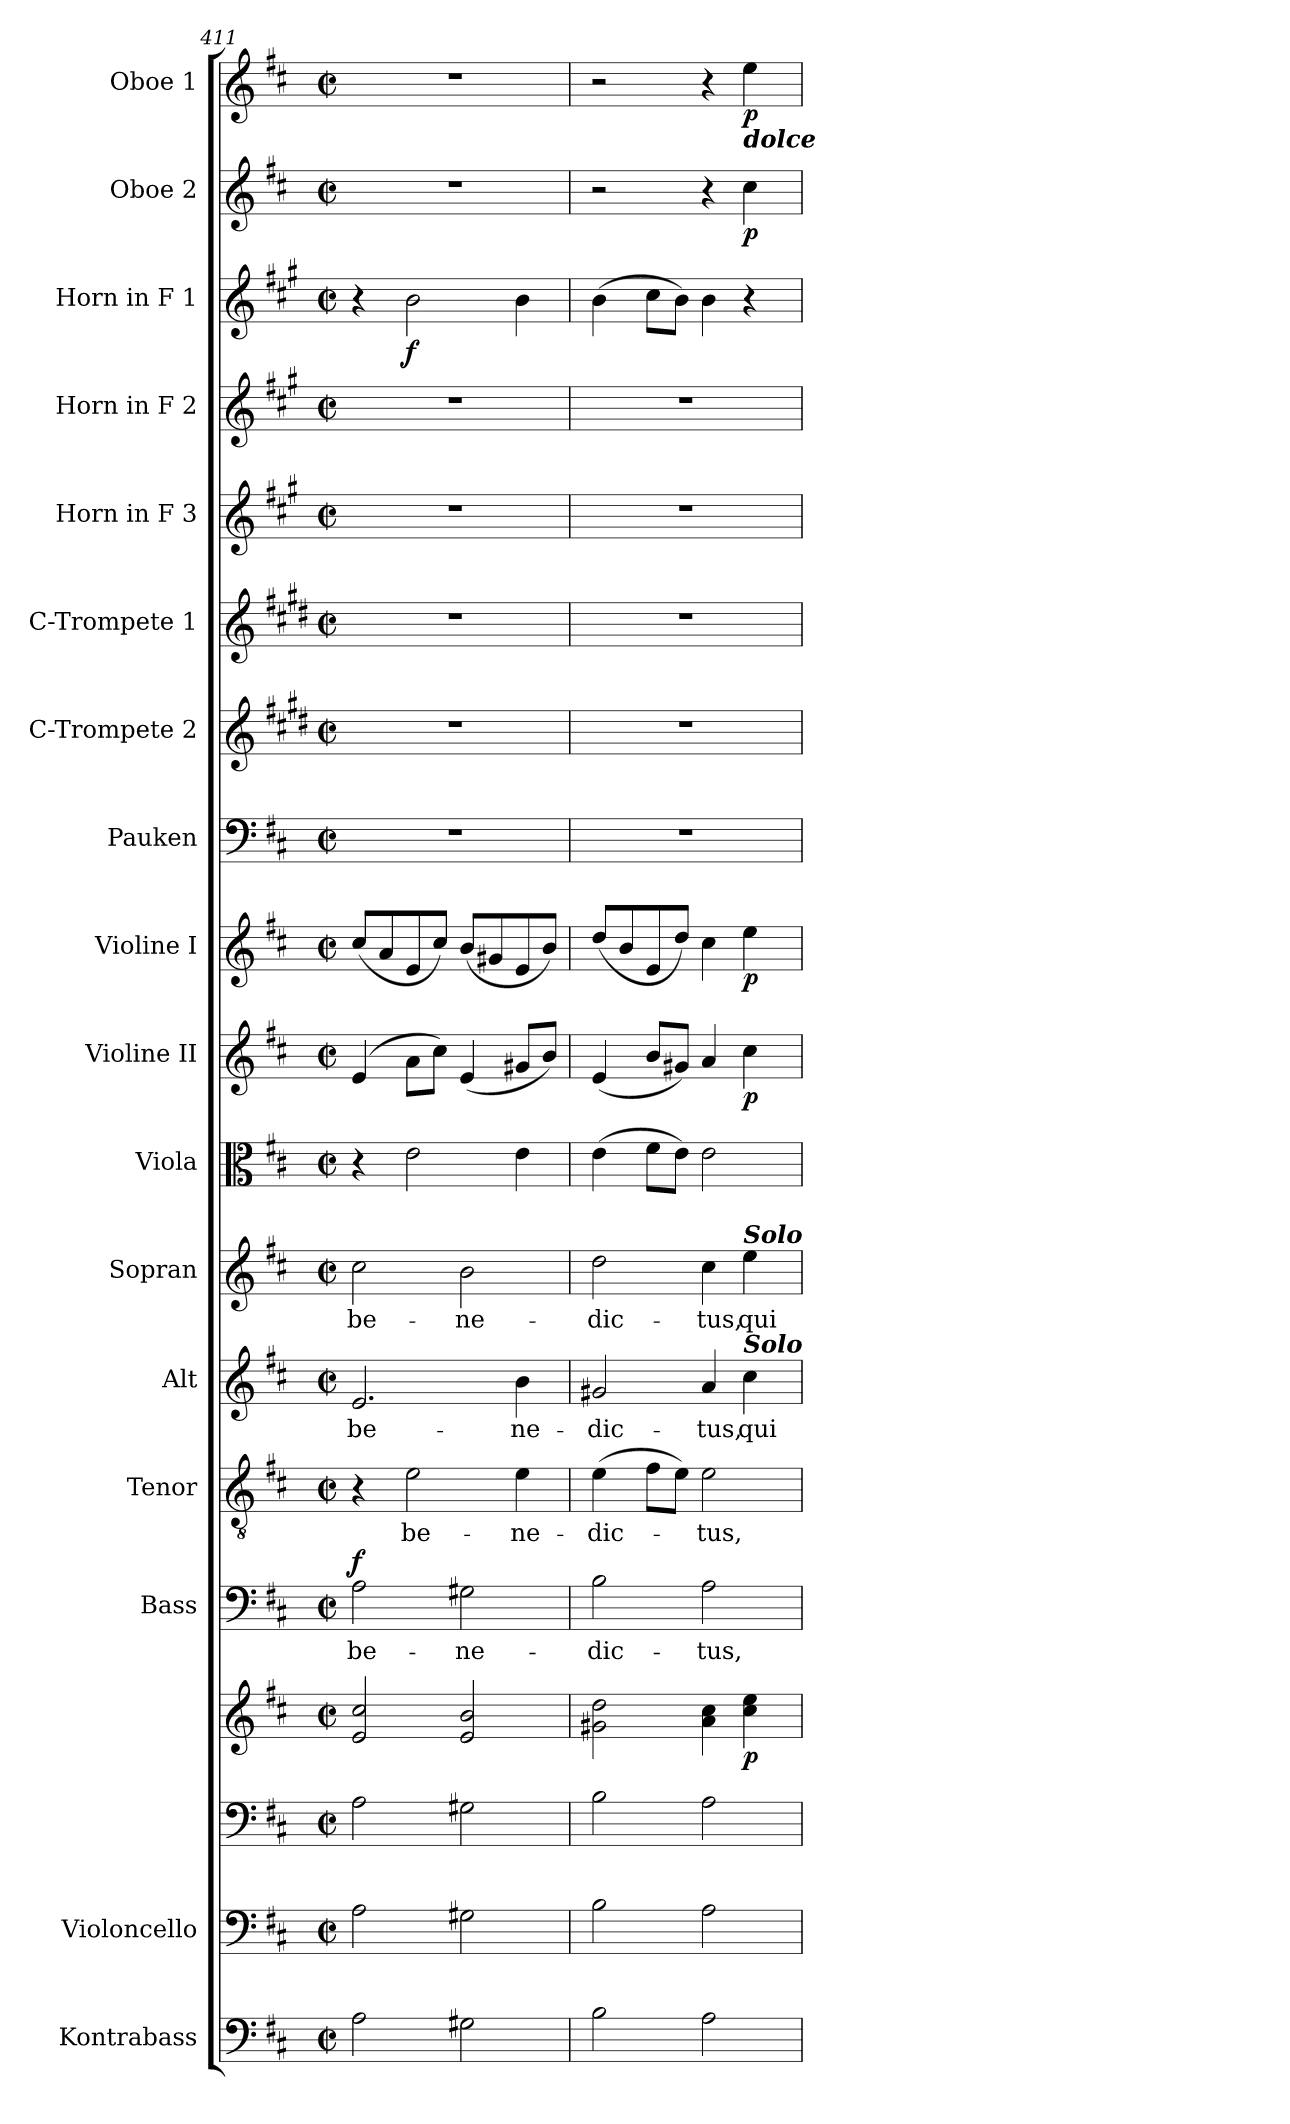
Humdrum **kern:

**kern	**kern	**kern	**kern	**dynam	**kern	**text	**dynam	**kern	**text	**kern	**text	**kern	**text	**kern	**kern	**dynam	**kern	**dynam	**kern	**kern	**kern	**kern	**kern	**kern	**dynam	**kern	**dynam	**kern	**dynam
*part18	*part17	*part16	*part16	*part16	*part15	*part15	*part15	*part14	*part14	*part13	*part13	*part12	*part12	*part11	*part10	*part10	*part9	*part9	*part8	*part7	*part6	*part5	*part4	*part3	*part3	*part2	*part2	*part1	*part1
*staff19	*staff18	*staff17	*staff16	*staff16/17	*staff15	*staff15	*staff15	*staff14	*staff14	*staff13	*staff13	*staff12	*staff12	*staff11	*staff10	*staff10	*staff9	*staff9	*staff8	*staff7	*staff6	*staff5	*staff4	*staff3	*staff3	*staff2	*staff2	*staff1	*staff1
*I"Kontrabass	*I"Violoncello	*	*	*	*I"Bass	*	*	*I"Tenor	*	*I"Alt	*	*I"Sopran	*	*I"Viola	*I"Violine II	*	*I"Violine I	*	*I"Pauken	*I"C-Trompete 2	*I"C-Trompete 1	*I"Horn in F 3	*I"Horn in F 2	*I"Horn in F 1	*	*I"Oboe 2	*	*I"Oboe 1	*
*I'Kb.	*I'Vc.	*	*	*	*I'B.	*	*	*I'T.	*	*I'A.	*	*I'S.	*	*I'Vla.	*I'Vl. II	*	*I'Vl. I	*	*I'Pk.	*I'C Trp. 2	*I'C Trp. 1	*	*	*	*	*I'Ob. 2	*	*I'Ob. 1	*
*clefF4	*clefF4	*clefF4	*clefG2	*	*clefF4	*	*	*clefGv2	*	*clefG2	*	*clefG2	*	*clefC3	*clefG2	*	*clefG2	*	*clefF4	*clefG2	*clefG2	*clefG2	*clefG2	*clefG2	*	*clefG2	*	*clefG2	*
*ITrd7c12	*	*	*	*	*	*	*	*	*	*	*	*	*	*	*	*	*	*	*	*ITrd1c2	*ITrd1c2	*ITrd4c7	*ITrd4c7	*ITrd4c7	*	*	*	*	*
*k[f#c#]	*k[f#c#]	*k[f#c#]	*k[f#c#]	*	*k[f#c#]	*	*	*k[f#c#]	*	*k[f#c#]	*	*k[f#c#]	*	*k[f#c#]	*k[f#c#]	*	*k[f#c#]	*	*k[f#c#]	*k[f#c#]	*k[f#c#]	*k[f#c#]	*k[f#c#]	*k[f#c#]	*	*k[f#c#]	*	*k[f#c#]	*
*D:	*D:	*D:	*D:	*	*D:	*	*	*D:	*	*D:	*	*D:	*	*D:	*D:	*	*D:	*	*D:	*D:	*D:	*D:	*D:	*D:	*	*D:	*	*D:	*
*M2/2	*M2/2	*M2/2	*M2/2	*	*M2/2	*	*	*M2/2	*	*M2/2	*	*M2/2	*	*M2/2	*M2/2	*	*M2/2	*	*M2/2	*M2/2	*M2/2	*M2/2	*M2/2	*M2/2	*	*M2/2	*	*M2/2	*
*met(c|)	*met(c|)	*met(c|)	*met(c|)	*	*met(c|)	*	*	*met(c|)	*	*met(c|)	*	*met(c|)	*	*met(c|)	*met(c|)	*	*met(c|)	*	*met(c|)	*met(c|)	*met(c|)	*met(c|)	*met(c|)	*met(c|)	*	*met(c|)	*	*met(c|)	*
=411	=411	=411	=411	=411	=411	=411	=411	=411	=411	=411	=411	=411	=411	=411	=411	=411	=411	=411	=411	=411	=411	=411	=411	=411	=411	=411	=411	=411	=411
!	!	!	!	!	!	!LO:LY:b	!LO:DY:a	!	!	!	!LO:LY:b	!	!LO:LY:b	!	!	!	!	!	!	!	!	!	!	!	!	!	!	!	!
2AA\	2A\	2A\	2e/ 2cc#/	.	2A\	be-	f	4r	.	2.e/	be-	2cc#\	be-	4r	(4e/	.	(<8cc#/L	.	1r	1r	1r	1r	1r	4r	.	1r	.	1r	.
.	.	.	.	.	.	.	.	.	.	.	.	.	.	.	.	.	8a/	.	.	.	.	.	.	.	.	.	.	.	.
!	!	!	!	!	!	!	!	!	!LO:LY:b	!	!	!	!	!	!	!	!	!	!	!	!	!	!	!	!LO:DY:b	!	!	!	!
.	.	.	.	.	.	.	.	2e\	be-	.	.	.	.	2e\	8a\L	.	8e/	.	.	.	.	.	.	2e\	f	.	.	.	.
.	.	.	.	.	.	.	.	.	.	.	.	.	.	.	8cc#\J)	.	8cc#/J)	.	.	.	.	.	.	.	.	.	.	.	.
!	!	!	!	!	!	!LO:LY:b	!	!	!	!	!	!	!LO:LY:b	!	!	!	!	!	!	!	!	!	!	!	!	!	!	!	!
2GG#X\	2G#X\	2G#X\	2e/ 2b/	.	2G#X\	-ne-	.	.	.	.	.	2b\	-ne-	.	(<4e/	.	(<8b/L	.	.	.	.	.	.	.	.	.	.	.	.
.	.	.	.	.	.	.	.	.	.	.	.	.	.	.	.	.	8g#X/	.	.	.	.	.	.	.	.	.	.	.	.
!	!	!	!	!	!	!	!	!	!LO:LY:b	!	!LO:LY:b	!	!	!	!	!	!	!	!	!	!	!	!	!	!	!	!	!	!
.	.	.	.	.	.	.	.	4e\	-ne-	4b\	-ne-	.	.	4e\	8g#X/L	.	8e/	.	.	.	.	.	.	4e\	.	.	.	.	.
.	.	.	.	.	.	.	.	.	.	.	.	.	.	.	8b/J)	.	8b/J)	.	.	.	.	.	.	.	.	.	.	.	.
=412	=412	=412	=412	=412	=412	=412	=412	=412	=412	=412	=412	=412	=412	=412	=412	=412	=412	=412	=412	=412	=412	=412	=412	=412	=412	=412	=412	=412	=412
!	!	!	!	!	!	!LO:LY:b	!	!	!LO:LY:b	!	!LO:LY:b	!	!LO:LY:b	!	!	!	!	!	!	!	!	!	!	!	!	!	!	!	!
2BB\	2B\	2B\	2g#X\ 2dd\	.	2B\	-dic-	.	(>4e\	-dic-	2g#X/	-dic-	2dd\	-dic-	(>4e\	(<4e/	.	(<8dd/L	.	1r	1r	1r	1r	1r	(>4e\	.	2r	.	2r	.
.	.	.	.	.	.	.	.	.	.	.	.	.	.	.	.	.	8b/	.	.	.	.	.	.	.	.	.	.	.	.
.	.	.	.	.	.	.	.	8f#\L	.	.	.	.	.	8f#\L	8b/L	.	8e/	.	.	.	.	.	.	8f#\L	.	.	.	.	.
.	.	.	.	.	.	.	.	8e\J)	.	.	.	.	.	8e\J)	8g#X/J)	.	8dd/J)	.	.	.	.	.	.	8e\J)	.	.	.	.	.
!	!	!	!	!	!	!LO:LY:b	!	!	!LO:LY:b	!	!LO:LY:b	!	!LO:LY:b	!	!	!	!	!	!	!	!	!	!	!	!	!	!	!	!
2AA\	2A\	2A\	4a\ 4cc#\	.	2A\	-tus,	.	2e\	-tus,	4a/	-tus,	4cc#\	-tus,	2e\	4a/	.	4cc#\	.	.	.	.	.	.	4e\	.	4r	.	4r	.
!	!	!	!	!	!	!	!	!	!	!	!	!	!	!	!	!	!	!	!	!	!	!	!	!	!	!	!	!LO:TX:b:Bi:t=dolce	!
!	!	!	!	!	!	!	!	!	!	!	!	!LO:TX:a:Bi:t=Solo	!	!	!	!	!	!	!	!	!	!	!	!	!	!	!	!	!
!	!	!	!	!	!	!	!	!	!	!LO:TX:a:Bi:t=Solo	!	!	!	!	!	!	!	!	!	!	!	!	!	!	!	!	!	!	!
!	!	!	!	!LO:DY:b	!	!	!	!	!	!	!LO:LY:b	!	!LO:LY:b	!	!	!LO:DY:b	!	!LO:DY:b	!	!	!	!	!	!	!	!	!LO:DY:b	!	!LO:DY:b
.	.	.	4cc#\ 4ee\	p	.	.	.	.	.	4cc#\	qui	4ee\	qui	.	4cc#\	p	4ee\	p	.	.	.	.	.	4r	.	4cc#\	p	4ee\	p
=	=	=	=	=	=	=	=	=	=	=	=	=	=	=	=	=	=	=	=	=	=	=	=	=	=	=	=	=	=
*-	*-	*-	*-	*-	*-	*-	*-	*-	*-	*-	*-	*-	*-	*-	*-	*-	*-	*-	*-	*-	*-	*-	*-	*-	*-	*-	*-	*-	*-
